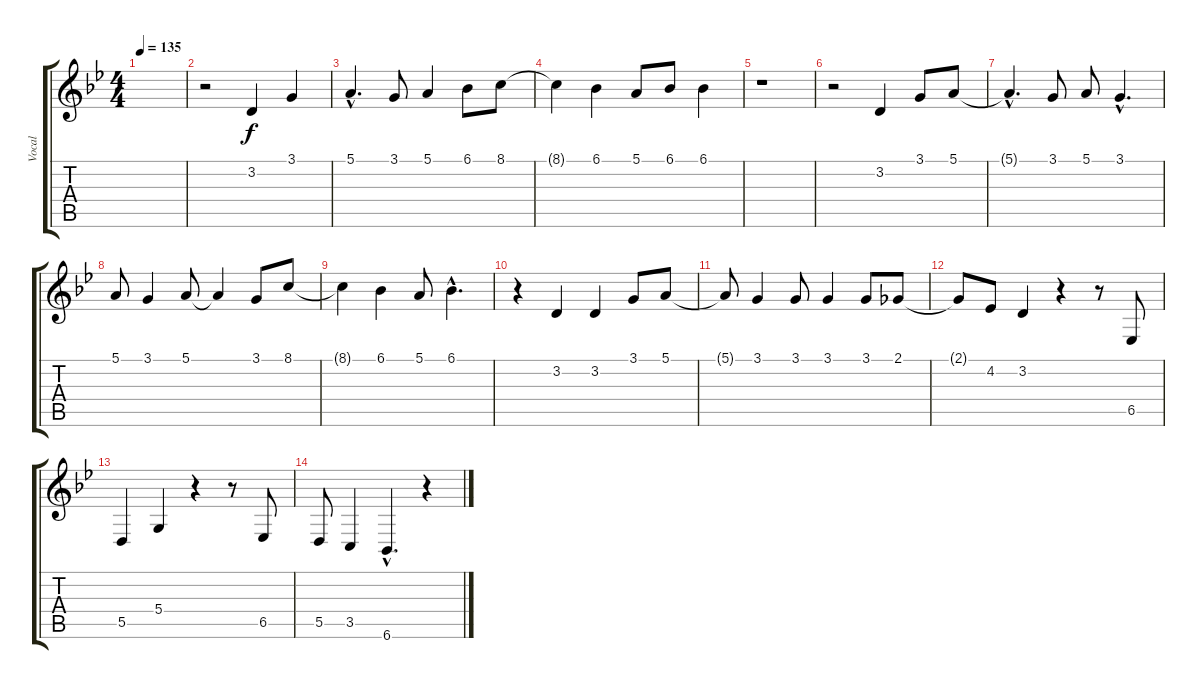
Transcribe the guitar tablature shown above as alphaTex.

\track ("Vocal" "Vocal") {instrument choiraahs}
\staff {score tabs}
\tuning (E4 B3 G3 D3 A2 E2) {hide}
\ts (4 4)
\tempo 135
\clef g2
\ks bb
|
r.2 3.2.4 3.1.4 |
5.1{hac}.4{d} 3.1.8 5.1.4 6.1.8 8.1.8 |
8.1{t}.4 6.1.4 5.1.8 6.1.8 6.1.4 |
r.1 |
r.2 3.2.4 3.1.8 5.1.8 |
5.1{hac t}.4{d} 3.1.8 5.1.8 3.1{hac}.4{d} |
5.1.8 3.1.4 5.1.8 5.1{t}.4 3.1.8 8.1.8 |
8.1{t}.4 6.1.4 5.1.8 6.1{hac}.4{d} |
r.4 3.2.4 3.2.4 3.1.8 5.1.8 |
5.1{t}.8 3.1.4 3.1.8 3.1.4 3.1.8 2.1.8 |
2.1{t}.8 4.2.8 3.2.4 r.4 r.8 6.5.8 |
5.5.4 5.4.4 r.4 r.8 6.5.8 |
5.5.8 3.5.4 6.6{hac}.4{d} r.4
